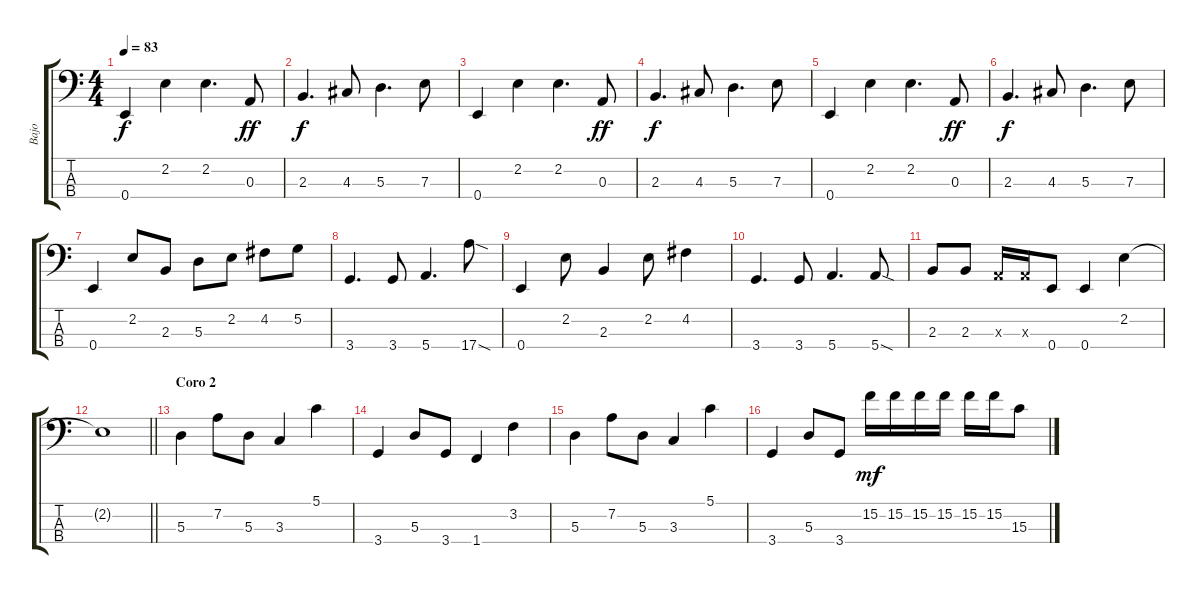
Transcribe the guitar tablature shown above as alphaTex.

\track ("Bajo" "Bajo") {instrument electricbassfinger}
\staff {score tabs}
\tuning (G2 D2 A1 E1) {hide}
\ts (4 4)
\tempo 83
\clef f4
\ks c
0.4.4{dy f} 2.2.4 2.2.4{d} 0.3.8{dy ff} |
2.3.4{d dy f} 4.3.8 5.3.4{d} 7.3.8 |
0.4.4 2.2.4 2.2.4{d} 0.3.8{dy ff} |
2.3.4{d dy f} 4.3.8 5.3.4{d} 7.3.8 |
0.4.4 2.2.4 2.2.4{d} 0.3.8{dy ff} |
2.3.4{d dy f} 4.3.8 5.3.4{d} 7.3.8 |
0.4.4 2.2.8 2.3.8 5.3.8 2.2.8 4.2.8 5.2.8 |
3.4.4{d} 3.4.8 5.4.4{d} 17.4{sod}.8 |
0.4.4 2.2.8 2.3.4 2.2.8 4.2.4 |
3.4.4{d} 3.4.8 5.4.4{d} 5.4{sod}.8 |
2.3.8 2.3.8 0.3{x}.16 0.3{x}.16 0.4.8 0.4.4 2.2.4 |
\barLineRight lightlight
2.2{t}.1 |
\section ("" "Coro 2")
5.3.4 7.2.8 5.3.8 3.3.4 5.1.4 |
3.4.4 5.3.8 3.4.8 1.4.4 3.2.4 |
5.3.4 7.2.8 5.3.8 3.3.4 5.1.4 |
3.4.4 5.3.8 3.4.8 15.2.16{dy mf} 15.2.16 15.2.16 15.2.16 15.2.16 15.2.16 15.3.8
